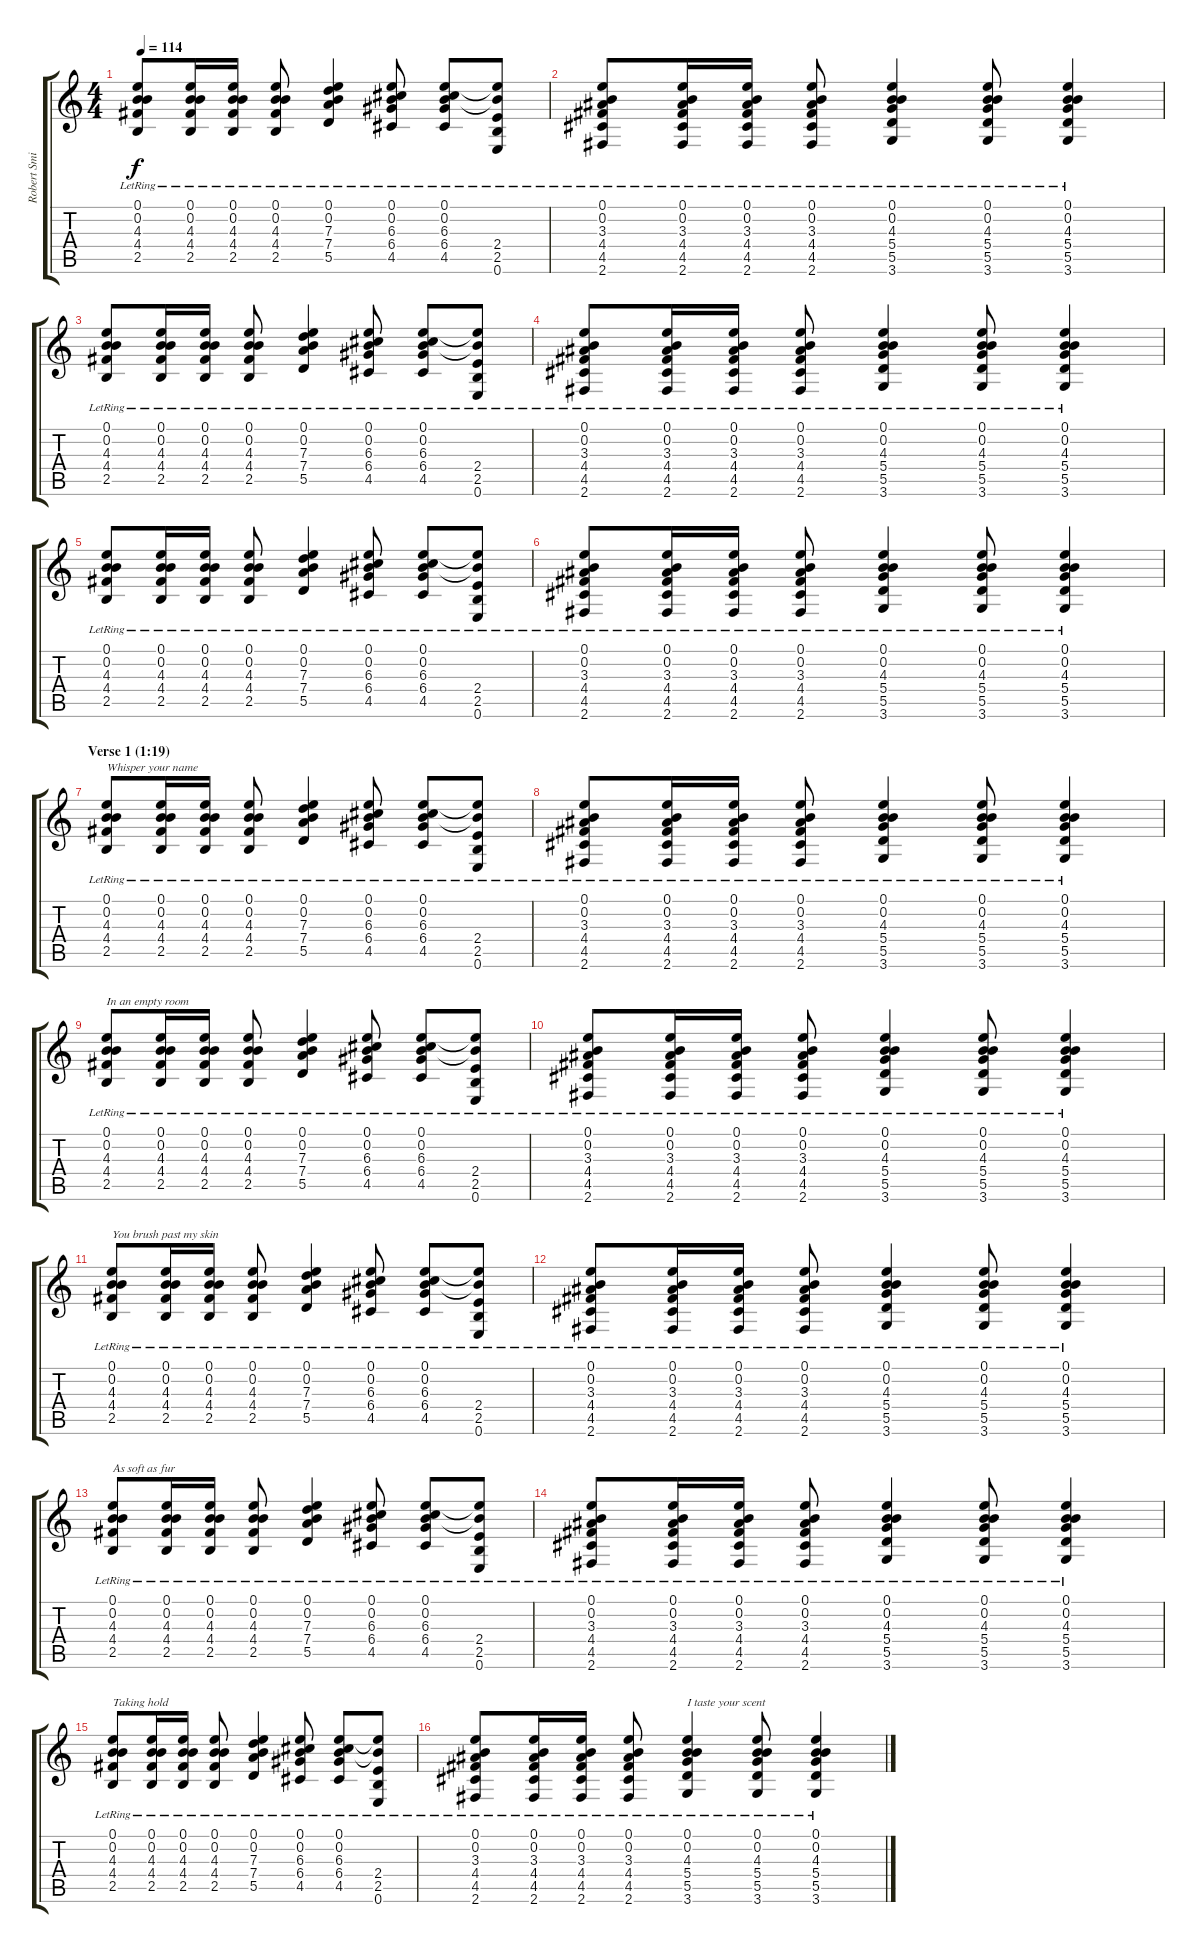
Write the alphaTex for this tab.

\track ("Robert Smith (guitar)" "Robert Smi") {instrument electricguitarclean}
\staff {score tabs}
\tuning (E4 B3 G3 D3 A2 E2) {hide}
\ts (4 4)
\tempo 114
\clef g2
\ks c
(0.1{lr} 0.2{lr} 4.3{lr} 4.4{lr} 2.5{lr}).8{dy f} (0.1{lr} 0.2{lr} 4.3{lr} 4.4{lr} 2.5{lr}).16 (0.1{lr} 0.2{lr} 4.3{lr} 4.4{lr} 2.5{lr}).16 (0.1{lr} 0.2{lr} 4.3{lr} 4.4{lr} 2.5{lr}).8 (0.1{lr} 0.2{lr} 7.3{lr} 7.4{lr} 5.5{lr}).4 (0.1{lr} 0.2{lr} 6.3{lr} 6.4{lr} 4.5{lr}).8 (0.1{lr} 0.2{lr} 6.3{lr} 6.4{lr} 4.5{lr}).8 (0.1{t} 0.2{t} 2.4{lr} 2.5{lr} 0.6{lr}).8 |
(0.1{lr} 0.2{lr} 3.3{lr} 4.4{lr} 4.5{lr} 2.6{lr}).8 (0.1{lr} 0.2{lr} 3.3{lr} 4.4{lr} 4.5{lr} 2.6{lr}).16 (0.1{lr} 0.2{lr} 3.3{lr} 4.4{lr} 4.5{lr} 2.6{lr}).16 (0.1{lr} 0.2{lr} 3.3{lr} 4.4{lr} 4.5{lr} 2.6{lr}).8 (0.1{lr} 0.2{lr} 4.3{lr} 5.4{lr} 5.5{lr} 3.6{lr}).4 (0.1{lr} 0.2{lr} 4.3{lr} 5.4{lr} 5.5{lr} 3.6{lr}).8 (0.1{lr} 0.2{lr} 4.3{lr} 5.4{lr} 5.5{lr} 3.6{lr}).4 |
(0.1{lr} 0.2{lr} 4.3{lr} 4.4{lr} 2.5{lr}).8 (0.1{lr} 0.2{lr} 4.3{lr} 4.4{lr} 2.5{lr}).16 (0.1{lr} 0.2{lr} 4.3{lr} 4.4{lr} 2.5{lr}).16 (0.1{lr} 0.2{lr} 4.3{lr} 4.4{lr} 2.5{lr}).8 (0.1{lr} 0.2{lr} 7.3{lr} 7.4{lr} 5.5{lr}).4 (0.1{lr} 0.2{lr} 6.3{lr} 6.4{lr} 4.5{lr}).8 (0.1{lr} 0.2{lr} 6.3{lr} 6.4{lr} 4.5{lr}).8 (0.1{t} 0.2{t} 2.4{lr} 2.5{lr} 0.6{lr}).8 |
(0.1{lr} 0.2{lr} 3.3{lr} 4.4{lr} 4.5{lr} 2.6{lr}).8 (0.1{lr} 0.2{lr} 3.3{lr} 4.4{lr} 4.5{lr} 2.6{lr}).16 (0.1{lr} 0.2{lr} 3.3{lr} 4.4{lr} 4.5{lr} 2.6{lr}).16 (0.1{lr} 0.2{lr} 3.3{lr} 4.4{lr} 4.5{lr} 2.6{lr}).8 (0.1{lr} 0.2{lr} 4.3{lr} 5.4{lr} 5.5{lr} 3.6{lr}).4 (0.1{lr} 0.2{lr} 4.3{lr} 5.4{lr} 5.5{lr} 3.6{lr}).8 (0.1{lr} 0.2{lr} 4.3{lr} 5.4{lr} 5.5{lr} 3.6{lr}).4 |
(0.1{lr} 0.2{lr} 4.3{lr} 4.4{lr} 2.5{lr}).8 (0.1{lr} 0.2{lr} 4.3{lr} 4.4{lr} 2.5{lr}).16 (0.1{lr} 0.2{lr} 4.3{lr} 4.4{lr} 2.5{lr}).16 (0.1{lr} 0.2{lr} 4.3{lr} 4.4{lr} 2.5{lr}).8 (0.1{lr} 0.2{lr} 7.3{lr} 7.4{lr} 5.5{lr}).4 (0.1{lr} 0.2{lr} 6.3{lr} 6.4{lr} 4.5{lr}).8 (0.1{lr} 0.2{lr} 6.3{lr} 6.4{lr} 4.5{lr}).8 (0.1{t} 0.2{t} 2.4{lr} 2.5{lr} 0.6{lr}).8 |
(0.1{lr} 0.2{lr} 3.3{lr} 4.4{lr} 4.5{lr} 2.6{lr}).8 (0.1{lr} 0.2{lr} 3.3{lr} 4.4{lr} 4.5{lr} 2.6{lr}).16 (0.1{lr} 0.2{lr} 3.3{lr} 4.4{lr} 4.5{lr} 2.6{lr}).16 (0.1{lr} 0.2{lr} 3.3{lr} 4.4{lr} 4.5{lr} 2.6{lr}).8 (0.1{lr} 0.2{lr} 4.3{lr} 5.4{lr} 5.5{lr} 3.6{lr}).4 (0.1{lr} 0.2{lr} 4.3{lr} 5.4{lr} 5.5{lr} 3.6{lr}).8 (0.1{lr} 0.2{lr} 4.3{lr} 5.4{lr} 5.5{lr} 3.6{lr}).4 |
\section ("" "Verse 1 (1:19)")
(0.1{lr} 0.2{lr} 4.3{lr} 4.4{lr} 2.5{lr}).8{txt "Whisper your name"} (0.1{lr} 0.2{lr} 4.3{lr} 4.4{lr} 2.5{lr}).16 (0.1{lr} 0.2{lr} 4.3{lr} 4.4{lr} 2.5{lr}).16 (0.1{lr} 0.2{lr} 4.3{lr} 4.4{lr} 2.5{lr}).8 (0.1{lr} 0.2{lr} 7.3{lr} 7.4{lr} 5.5{lr}).4 (0.1{lr} 0.2{lr} 6.3{lr} 6.4{lr} 4.5{lr}).8 (0.1{lr} 0.2{lr} 6.3{lr} 6.4{lr} 4.5{lr}).8 (0.1{t} 0.2{t} 2.4{lr} 2.5{lr} 0.6{lr}).8 |
(0.1{lr} 0.2{lr} 3.3{lr} 4.4{lr} 4.5{lr} 2.6{lr}).8 (0.1{lr} 0.2{lr} 3.3{lr} 4.4{lr} 4.5{lr} 2.6{lr}).16 (0.1{lr} 0.2{lr} 3.3{lr} 4.4{lr} 4.5{lr} 2.6{lr}).16 (0.1{lr} 0.2{lr} 3.3{lr} 4.4{lr} 4.5{lr} 2.6{lr}).8 (0.1{lr} 0.2{lr} 4.3{lr} 5.4{lr} 5.5{lr} 3.6{lr}).4 (0.1{lr} 0.2{lr} 4.3{lr} 5.4{lr} 5.5{lr} 3.6{lr}).8 (0.1{lr} 0.2{lr} 4.3{lr} 5.4{lr} 5.5{lr} 3.6{lr}).4 |
(0.1{lr} 0.2{lr} 4.3{lr} 4.4{lr} 2.5{lr}).8{txt "In an empty room"} (0.1{lr} 0.2{lr} 4.3{lr} 4.4{lr} 2.5{lr}).16 (0.1{lr} 0.2{lr} 4.3{lr} 4.4{lr} 2.5{lr}).16 (0.1{lr} 0.2{lr} 4.3{lr} 4.4{lr} 2.5{lr}).8 (0.1{lr} 0.2{lr} 7.3{lr} 7.4{lr} 5.5{lr}).4 (0.1{lr} 0.2{lr} 6.3{lr} 6.4{lr} 4.5{lr}).8 (0.1{lr} 0.2{lr} 6.3{lr} 6.4{lr} 4.5{lr}).8 (0.1{t} 0.2{t} 2.4{lr} 2.5{lr} 0.6{lr}).8 |
(0.1{lr} 0.2{lr} 3.3{lr} 4.4{lr} 4.5{lr} 2.6{lr}).8 (0.1{lr} 0.2{lr} 3.3{lr} 4.4{lr} 4.5{lr} 2.6{lr}).16 (0.1{lr} 0.2{lr} 3.3{lr} 4.4{lr} 4.5{lr} 2.6{lr}).16 (0.1{lr} 0.2{lr} 3.3{lr} 4.4{lr} 4.5{lr} 2.6{lr}).8 (0.1{lr} 0.2{lr} 4.3{lr} 5.4{lr} 5.5{lr} 3.6{lr}).4 (0.1{lr} 0.2{lr} 4.3{lr} 5.4{lr} 5.5{lr} 3.6{lr}).8 (0.1{lr} 0.2{lr} 4.3{lr} 5.4{lr} 5.5{lr} 3.6{lr}).4 |
(0.1{lr} 0.2{lr} 4.3{lr} 4.4{lr} 2.5{lr}).8{txt "You brush past my skin"} (0.1{lr} 0.2{lr} 4.3{lr} 4.4{lr} 2.5{lr}).16 (0.1{lr} 0.2{lr} 4.3{lr} 4.4{lr} 2.5{lr}).16 (0.1{lr} 0.2{lr} 4.3{lr} 4.4{lr} 2.5{lr}).8 (0.1{lr} 0.2{lr} 7.3{lr} 7.4{lr} 5.5{lr}).4 (0.1{lr} 0.2{lr} 6.3{lr} 6.4{lr} 4.5{lr}).8 (0.1{lr} 0.2{lr} 6.3{lr} 6.4{lr} 4.5{lr}).8 (0.1{t} 0.2{t} 2.4{lr} 2.5{lr} 0.6{lr}).8 |
(0.1{lr} 0.2{lr} 3.3{lr} 4.4{lr} 4.5{lr} 2.6{lr}).8 (0.1{lr} 0.2{lr} 3.3{lr} 4.4{lr} 4.5{lr} 2.6{lr}).16 (0.1{lr} 0.2{lr} 3.3{lr} 4.4{lr} 4.5{lr} 2.6{lr}).16 (0.1{lr} 0.2{lr} 3.3{lr} 4.4{lr} 4.5{lr} 2.6{lr}).8 (0.1{lr} 0.2{lr} 4.3{lr} 5.4{lr} 5.5{lr} 3.6{lr}).4 (0.1{lr} 0.2{lr} 4.3{lr} 5.4{lr} 5.5{lr} 3.6{lr}).8 (0.1{lr} 0.2{lr} 4.3{lr} 5.4{lr} 5.5{lr} 3.6{lr}).4 |
(0.1{lr} 0.2{lr} 4.3{lr} 4.4{lr} 2.5{lr}).8{txt "As soft as fur"} (0.1{lr} 0.2{lr} 4.3{lr} 4.4{lr} 2.5{lr}).16 (0.1{lr} 0.2{lr} 4.3{lr} 4.4{lr} 2.5{lr}).16 (0.1{lr} 0.2{lr} 4.3{lr} 4.4{lr} 2.5{lr}).8 (0.1{lr} 0.2{lr} 7.3{lr} 7.4{lr} 5.5{lr}).4 (0.1{lr} 0.2{lr} 6.3{lr} 6.4{lr} 4.5{lr}).8 (0.1{lr} 0.2{lr} 6.3{lr} 6.4{lr} 4.5{lr}).8 (0.1{t} 0.2{t} 2.4{lr} 2.5{lr} 0.6{lr}).8 |
(0.1{lr} 0.2{lr} 3.3{lr} 4.4{lr} 4.5{lr} 2.6{lr}).8 (0.1{lr} 0.2{lr} 3.3{lr} 4.4{lr} 4.5{lr} 2.6{lr}).16 (0.1{lr} 0.2{lr} 3.3{lr} 4.4{lr} 4.5{lr} 2.6{lr}).16 (0.1{lr} 0.2{lr} 3.3{lr} 4.4{lr} 4.5{lr} 2.6{lr}).8 (0.1{lr} 0.2{lr} 4.3{lr} 5.4{lr} 5.5{lr} 3.6{lr}).4 (0.1{lr} 0.2{lr} 4.3{lr} 5.4{lr} 5.5{lr} 3.6{lr}).8 (0.1{lr} 0.2{lr} 4.3{lr} 5.4{lr} 5.5{lr} 3.6{lr}).4 |
(0.1{lr} 0.2{lr} 4.3{lr} 4.4{lr} 2.5{lr}).8{txt "Taking hold"} (0.1{lr} 0.2{lr} 4.3{lr} 4.4{lr} 2.5{lr}).16 (0.1{lr} 0.2{lr} 4.3{lr} 4.4{lr} 2.5{lr}).16 (0.1{lr} 0.2{lr} 4.3{lr} 4.4{lr} 2.5{lr}).8 (0.1{lr} 0.2{lr} 7.3{lr} 7.4{lr} 5.5{lr}).4 (0.1{lr} 0.2{lr} 6.3{lr} 6.4{lr} 4.5{lr}).8 (0.1{lr} 0.2{lr} 6.3{lr} 6.4{lr} 4.5{lr}).8 (0.1{t} 0.2{t} 2.4{lr} 2.5{lr} 0.6{lr}).8 |
(0.1{lr} 0.2{lr} 3.3{lr} 4.4{lr} 4.5{lr} 2.6{lr}).8 (0.1{lr} 0.2{lr} 3.3{lr} 4.4{lr} 4.5{lr} 2.6{lr}).16 (0.1{lr} 0.2{lr} 3.3{lr} 4.4{lr} 4.5{lr} 2.6{lr}).16 (0.1{lr} 0.2{lr} 3.3{lr} 4.4{lr} 4.5{lr} 2.6{lr}).8 (0.1{lr} 0.2{lr} 4.3{lr} 5.4{lr} 5.5{lr} 3.6{lr}).4{txt "I taste your scent"} (0.1{lr} 0.2{lr} 4.3{lr} 5.4{lr} 5.5{lr} 3.6{lr}).8 (0.1{lr} 0.2{lr} 4.3{lr} 5.4{lr} 5.5{lr} 3.6{lr}).4
